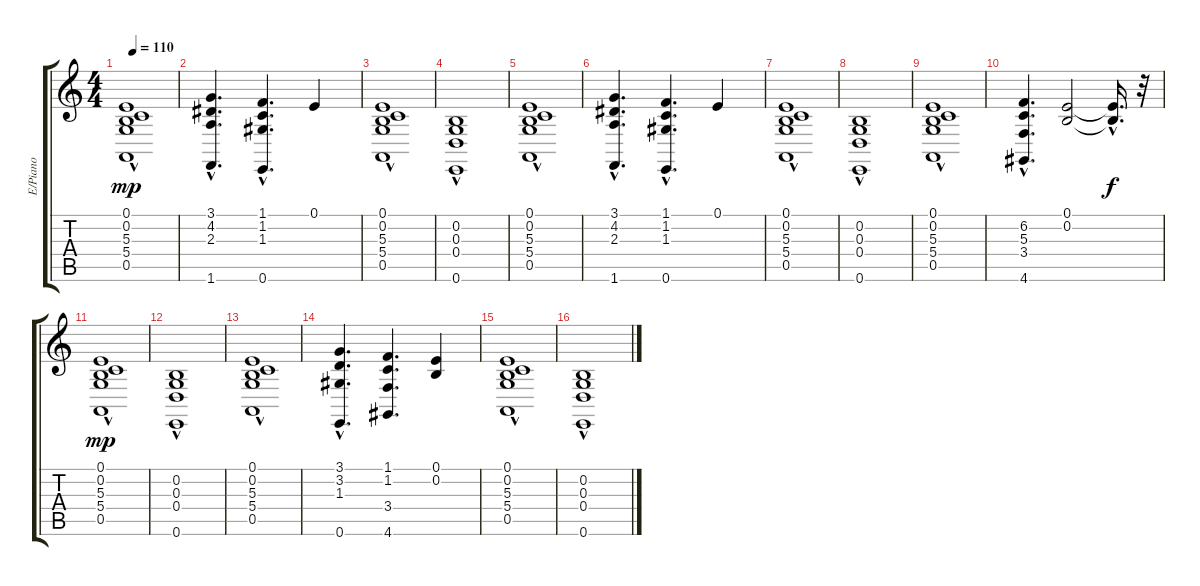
\track ("E/Piano" "E/Piano") {instrument electricpiano2}
\staff {score tabs}
\tuning (E4 B3 G3 D3 A2 E2) {hide}
\ts (4 4)
\tempo 110
\clef g2
\ks c
(0.1{hac} 0.2{hac} 5.3{hac} 5.4{hac} 0.5).1{dy mp} |
(3.1 4.2 2.3 1.6{hac}).4{d} (1.1{hac} 1.2{hac} 1.3 0.6).4{d} 0.1.4 |
(0.1{hac} 0.2{hac} 5.3{hac} 5.4{hac} 0.5).1 |
(0.2{hac} 0.3{hac} 0.4{hac} 0.6).1 |
(0.1{hac} 0.2{hac} 5.3{hac} 5.4{hac} 0.5).1 |
(3.1 4.2 2.3 1.6{hac}).4{d} (1.1{hac} 1.2{hac} 1.3 0.6).4{d} 0.1.4 |
(0.1{hac} 0.2{hac} 5.3{hac} 5.4{hac} 0.5).1 |
(0.2{hac} 0.3{hac} 0.4{hac} 0.6).1 |
(0.1{hac} 0.2{hac} 5.3{hac} 5.4{hac} 0.5).1 |
(6.2 5.3 3.4{hac} 4.6{hac}).4{d} (0.1 0.2).2 (0.1{hac t} 0.2{hac t}).16{d dy f} r.32 |
(0.1{hac} 0.2{hac} 5.3{hac} 5.4{hac} 0.5).1{dy mp} |
(0.2{hac} 0.3{hac} 0.4{hac} 0.6).1 |
(0.1{hac} 0.2{hac} 5.3{hac} 5.4{hac} 0.5).1 |
(3.1{hac} 3.2{hac} 1.3 0.6{hac}).4{d} (1.1 1.2 3.4 4.6).4{d} (0.1 0.2).4 |
(0.1{hac} 0.2{hac} 5.3{hac} 5.4{hac} 0.5).1 |
(0.2{hac} 0.3{hac} 0.4{hac} 0.6).1
